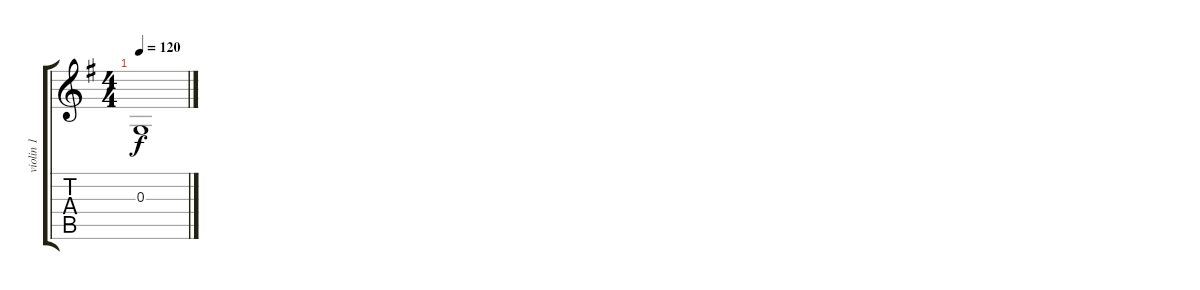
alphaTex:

\track ("violin 1" "violin 1") {instrument violin}
\staff {score tabs}
\tuning (E4 B3 G3 D3 A2 E2) {hide}
\ts (4 4)
\tempo 120
\clef g2
\ks g
0.3.1{dy f}
